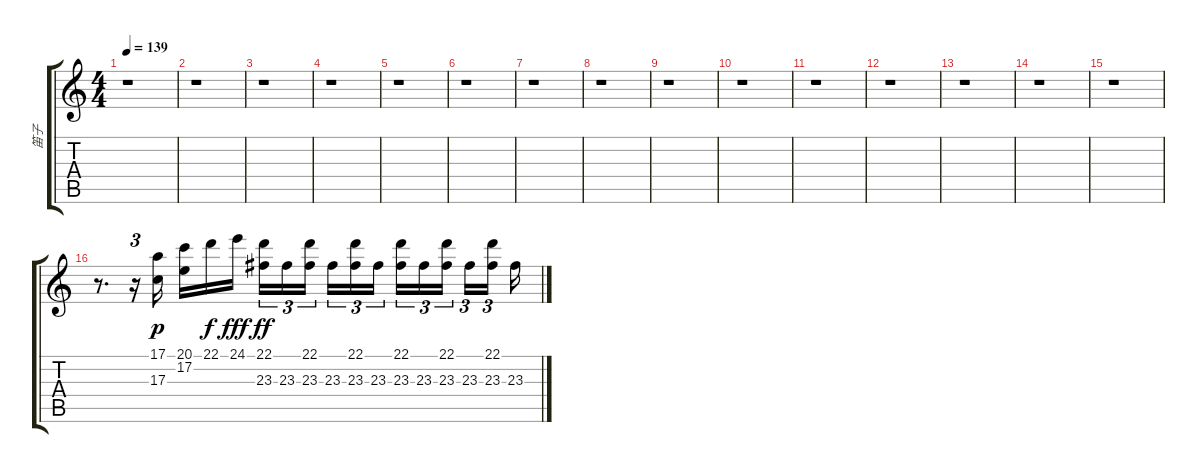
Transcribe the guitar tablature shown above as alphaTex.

\track ("笛子" "笛子") {instrument flute}
\staff {score tabs}
\tuning (E4 B3 G3 D3 A2 E2) {hide}
\ts (4 4)
\tempo 139
\clef g2
\ks c
r.1{dy f} |
r.1 |
r.1 |
r.1 |
r.1 |
r.1 |
r.1 |
r.1 |
r.1 |
r.1 |
r.1 |
r.1 |
r.1 |
r.1 |
r.1 |
r.8{d} r.16{tu (3 2)} (17.1 17.3).16{dy p} (20.1 17.2).16 22.1.16{dy f} 24.1.16{dy fff beam splitsecondary} (22.1 23.3).16{tu (3 2) dy ff} 23.3.16{tu (3 2)} (22.1 23.3).16{tu (3 2) beam splitsecondary} 23.3.16{tu (3 2)} (22.1 23.3).16{tu (3 2)} 23.3.16{tu (3 2) beam splitsecondary} (22.1 23.3).16{tu (3 2)} 23.3.16{tu (3 2)} (22.1 23.3).16{tu (3 2) beam splitsecondary} 23.3.16{tu (3 2)} (22.1 23.3).16{tu (3 2) beam splitsecondary} 23.3.16
